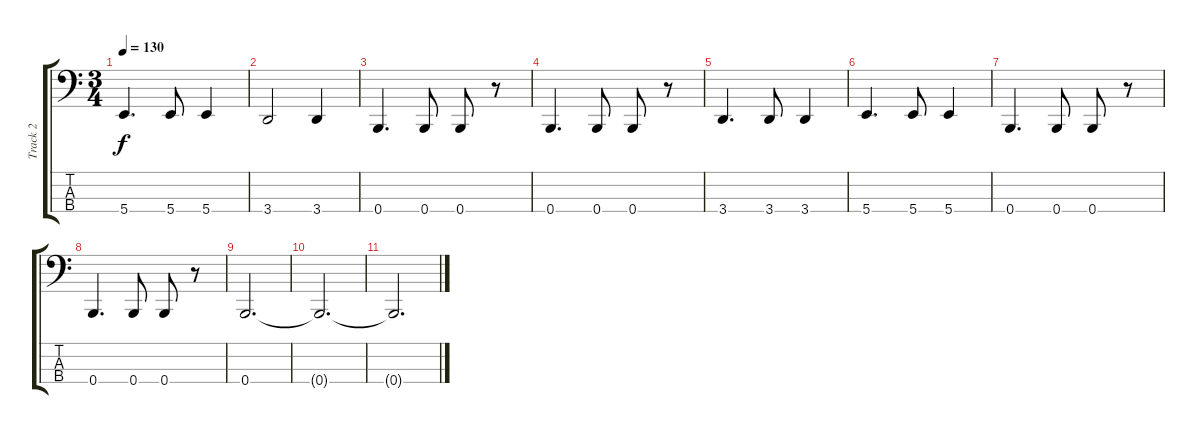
\track ("Track 2" "Track 2") {instrument electricbassfinger}
\staff {score tabs}
\tuning (E2 B1 Gb1 B0) {hide}
\ts (3 4)
\tempo 130
\clef f4
\ks c
5.4.4{d dy f} 5.4.8 5.4.4 |
3.4.2 3.4.4 |
0.4.4{d} 0.4.8 0.4.8 r.8 |
0.4.4{d} 0.4.8 0.4.8 r.8 |
3.4.4{d} 3.4.8 3.4.4 |
5.4.4{d} 5.4.8 5.4.4 |
0.4.4{d} 0.4.8 0.4.8 r.8 |
0.4.4{d} 0.4.8 0.4.8 r.8 |
0.4.2{d} |
0.4{t}.2{d} |
0.4{t}.2{d}
